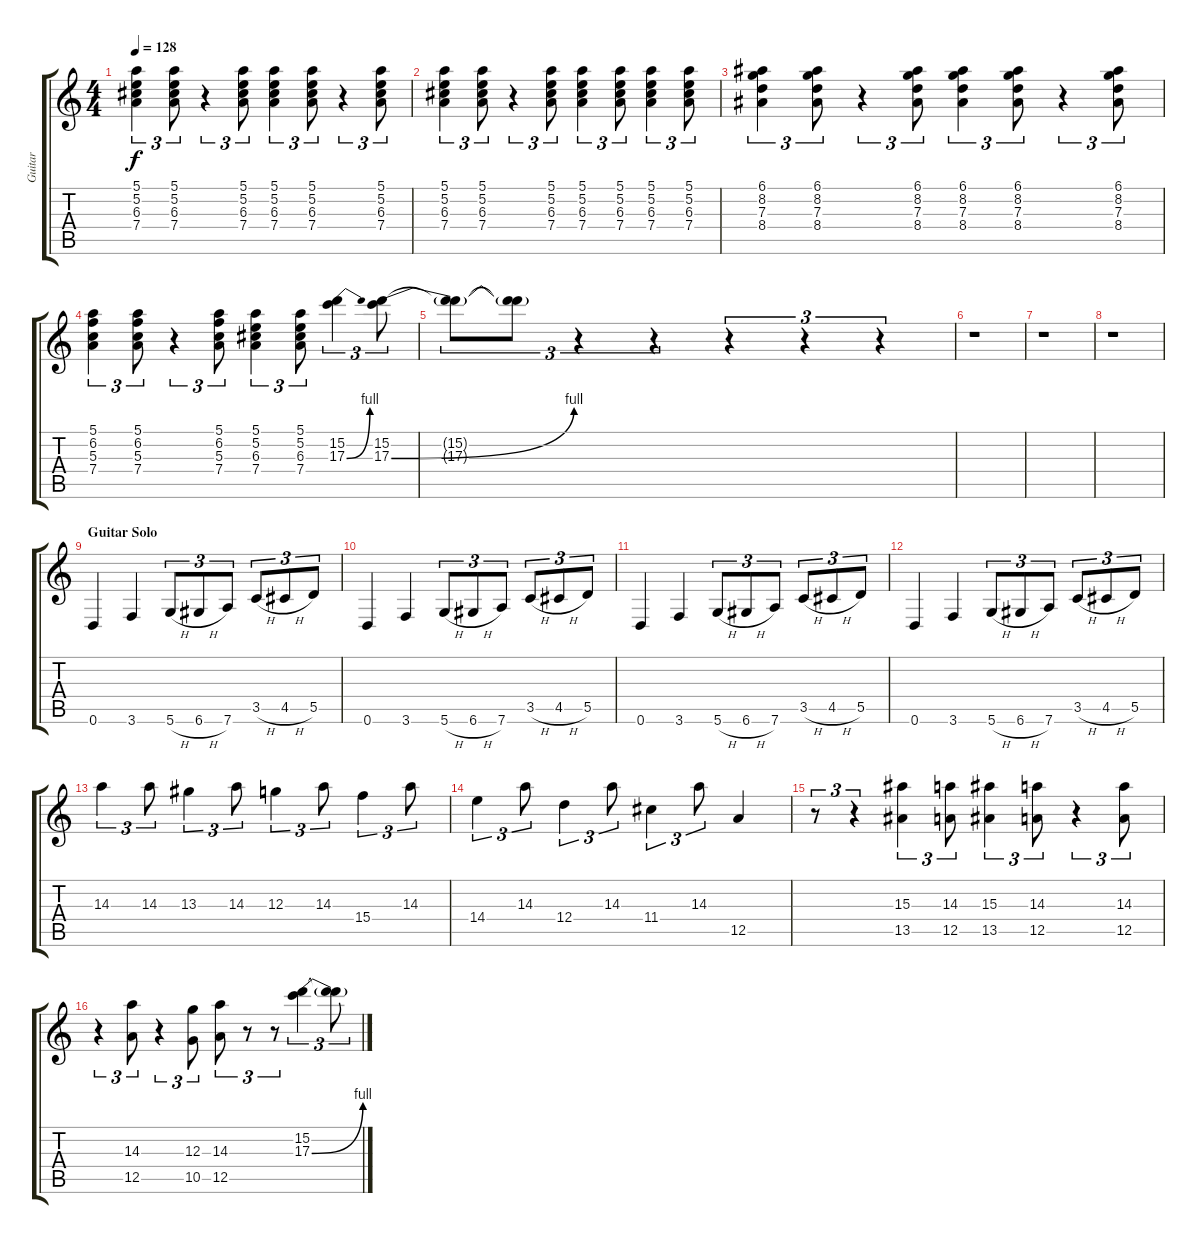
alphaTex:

\track ("Guitar" "Guitar") {instrument distortionguitar}
\staff {score tabs}
\tuning (E4 B3 G3 D3 A2 D2) {hide}
\ts (4 4)
\tempo 128
\clef g2
\ks c
(5.1 5.2 6.3 7.4).4{tu (3 2) dy f} (5.1 5.2 6.3 7.4).8{tu (3 2)} r.4{tu (3 2)} (5.1 5.2 6.3 7.4).8{tu (3 2)} (5.1 5.2 6.3 7.4).4{tu (3 2)} (5.1 5.2 6.3 7.4).8{tu (3 2)} r.4{tu (3 2)} (5.1 5.2 6.3 7.4).8{tu (3 2)} |
(5.1 5.2 6.3 7.4).4{tu (3 2)} (5.1 5.2 6.3 7.4).8{tu (3 2)} r.4{tu (3 2)} (5.1 5.2 6.3 7.4).8{tu (3 2)} (5.1 5.2 6.3 7.4).4{tu (3 2)} (5.1 5.2 6.3 7.4).8{tu (3 2)} (5.1 5.2 6.3 7.4).4{tu (3 2)} (5.1 5.2 6.3 7.4).8{tu (3 2)} |
(6.1 8.2 7.3 8.4).4{tu (3 2)} (6.1 8.2 7.3 8.4).8{tu (3 2)} r.4{tu (3 2)} (6.1 8.2 7.3 8.4).8{tu (3 2)} (6.1 8.2 7.3 8.4).4{tu (3 2)} (6.1 8.2 7.3 8.4).8{tu (3 2)} r.4{tu (3 2)} (6.1 8.2 7.3 8.4).8{tu (3 2)} |
(5.1 6.2 5.3 7.4).4{tu (3 2)} (5.1 6.2 5.3 7.4).8{tu (3 2)} r.4{tu (3 2)} (5.1 6.2 5.3 7.4).8{tu (3 2)} (5.1 5.2 6.3 7.4).4{tu (3 2)} (5.1 5.2 6.3 7.4).8{tu (3 2)} (15.2 17.3{be (bend 0 0 60 4)}).4{tu (3 2)} (15.2 17.3{be (bend 0 0 60 4)}).8{tu (3 2)} |
(15.2{t} 17.3{t}).8{tu (3 2)} (15.2{t} 17.3{t}).8{tu (3 2)} r.4{tu (3 2)} r.4{tu (3 2)} r.4{tu (3 2)} r.4{tu (3 2)} r.4{tu (3 2)} |
r.1 |
r.1 |
r.1 |
\section ("" "Guitar Solo")
0.6.4 3.6.4 5.6{h}.8{tu (3 2)} 6.6{h}.8{tu (3 2)} 7.6.8{tu (3 2)} 3.5{h}.8{tu (3 2)} 4.5{h}.8{tu (3 2)} 5.5.8{tu (3 2)} |
0.6.4 3.6.4 5.6{h}.8{tu (3 2)} 6.6{h}.8{tu (3 2)} 7.6.8{tu (3 2)} 3.5{h}.8{tu (3 2)} 4.5{h}.8{tu (3 2)} 5.5.8{tu (3 2)} |
0.6.4 3.6.4 5.6{h}.8{tu (3 2)} 6.6{h}.8{tu (3 2)} 7.6.8{tu (3 2)} 3.5{h}.8{tu (3 2)} 4.5{h}.8{tu (3 2)} 5.5.8{tu (3 2)} |
0.6.4 3.6.4 5.6{h}.8{tu (3 2)} 6.6{h}.8{tu (3 2)} 7.6.8{tu (3 2)} 3.5{h}.8{tu (3 2)} 4.5{h}.8{tu (3 2)} 5.5.8{tu (3 2)} |
14.3.4{tu (3 2)} 14.3.8{tu (3 2)} 13.3.4{tu (3 2)} 14.3.8{tu (3 2)} 12.3.4{tu (3 2)} 14.3.8{tu (3 2)} 15.4.4{tu (3 2)} 14.3.8{tu (3 2)} |
14.4.4{tu (3 2)} 14.3.8{tu (3 2)} 12.4.4{tu (3 2)} 14.3.8{tu (3 2)} 11.4.4{tu (3 2)} 14.3.8{tu (3 2)} 12.5.4 |
r.8{tu (3 2)} r.4{tu (3 2)} (15.3 13.5).4{tu (3 2)} (14.3 12.5).8{tu (3 2)} (15.3 13.5).4{tu (3 2)} (14.3 12.5).8{tu (3 2)} r.4{tu (3 2)} (14.3 12.5).8{tu (3 2)} |
r.4{tu (3 2)} (14.3 12.5).8{tu (3 2)} r.4{tu (3 2)} (12.3 10.5).8{tu (3 2)} (14.3 12.5).8{tu (3 2)} r.8{tu (3 2)} r.8{tu (3 2)} (15.2 17.3{be (bend 0 0 60 4)}).4{tu (3 2)} (15.2{t} 17.3{t}).8{tu (3 2)}
